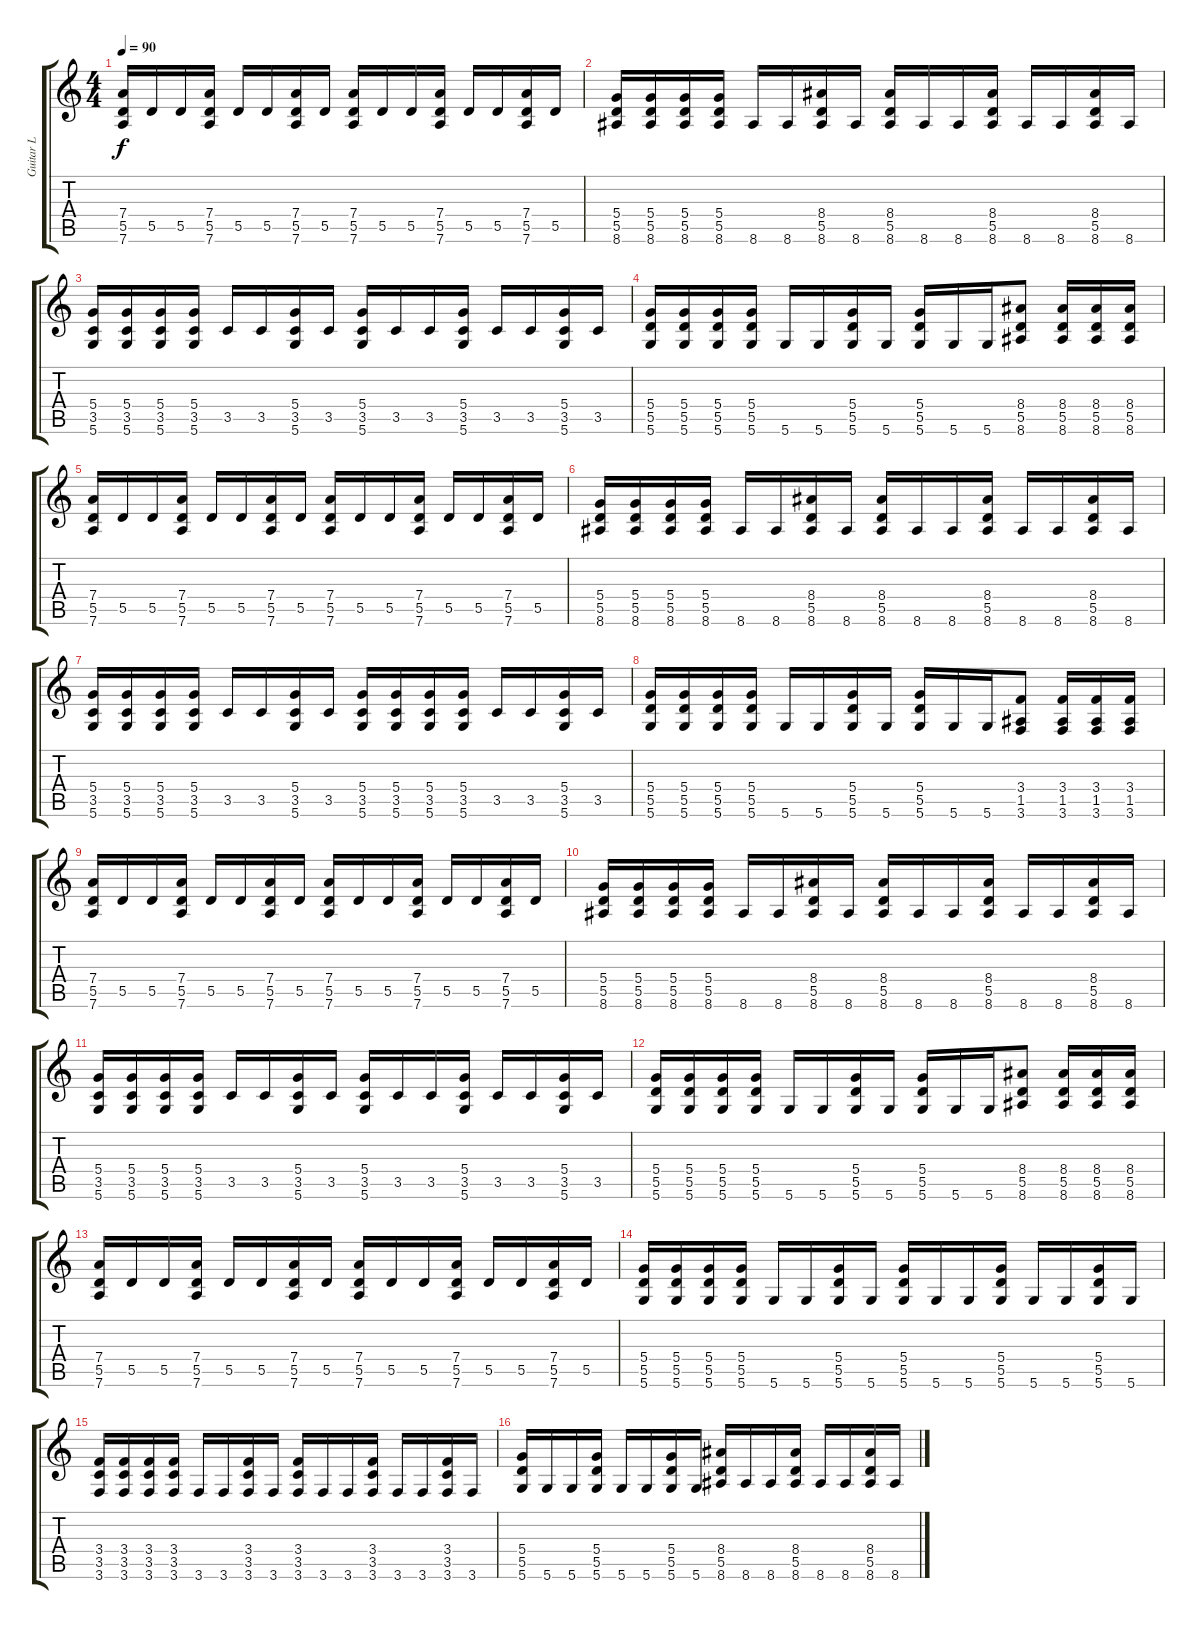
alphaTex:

\track ("Guitar L" "Guitar L") {instrument distortionguitar}
\staff {score tabs}
\tuning (E4 B3 G3 D3 A2 D2) {hide}
\ts (4 4)
\tempo 90
\clef g2
\ks c
(7.4 5.5 7.6).16{dy f volume 13} 5.5.16 5.5.16 (7.4 5.5 7.6).16 5.5.16 5.5.16 (7.4 5.5 7.6).16 5.5.16 (7.4 5.5 7.6).16 5.5.16 5.5.16 (7.4 5.5 7.6).16 5.5.16 5.5.16 (7.4 5.5 7.6).16 5.5.16 |
(5.4 5.5 8.6).16 (5.4 5.5 8.6).16 (5.4 5.5 8.6).16 (5.4 5.5 8.6).16 8.6.16 8.6.16 (8.4 5.5 8.6).16 8.6.16 (8.4 5.5 8.6).16 8.6.16 8.6.16 (8.4 5.5 8.6).16 8.6.16 8.6.16 (8.4 5.5 8.6).16 8.6.16 |
(5.4 3.5 5.6).16 (5.4 3.5 5.6).16 (5.4 3.5 5.6).16 (5.4 3.5 5.6).16 3.5.16 3.5.16 (5.4 3.5 5.6).16 3.5.16 (5.4 3.5 5.6).16 3.5.16 3.5.16 (5.4 3.5 5.6).16 3.5.16 3.5.16 (5.4 3.5 5.6).16 3.5.16 |
(5.4 5.5 5.6).16 (5.4 5.5 5.6).16 (5.4 5.5 5.6).16 (5.4 5.5 5.6).16 5.6.16 5.6.16 (5.4 5.5 5.6).16 5.6.16 (5.4 5.5 5.6).16 5.6.16 5.6.16 (8.4 5.5 8.6).8 (8.4 5.5 8.6).16 (8.4 5.5 8.6).16 (8.4 5.5 8.6).16 |
(7.4 5.5 7.6).16{volume 13} 5.5.16 5.5.16 (7.4 5.5 7.6).16 5.5.16 5.5.16 (7.4 5.5 7.6).16 5.5.16 (7.4 5.5 7.6).16 5.5.16 5.5.16 (7.4 5.5 7.6).16 5.5.16 5.5.16 (7.4 5.5 7.6).16 5.5.16 |
(5.4 5.5 8.6).16 (5.4 5.5 8.6).16 (5.4 5.5 8.6).16 (5.4 5.5 8.6).16 8.6.16 8.6.16 (8.4 5.5 8.6).16 8.6.16 (8.4 5.5 8.6).16 8.6.16 8.6.16 (8.4 5.5 8.6).16 8.6.16 8.6.16 (8.4 5.5 8.6).16 8.6.16 |
(5.4 3.5 5.6).16 (5.4 3.5 5.6).16 (5.4 3.5 5.6).16 (5.4 3.5 5.6).16 3.5.16 3.5.16 (5.4 3.5 5.6).16 3.5.16 (5.4 3.5 5.6).16 (5.4 3.5 5.6).16 (5.4 3.5 5.6).16 (5.4 3.5 5.6).16 3.5.16 3.5.16 (5.4 3.5 5.6).16 3.5.16 |
(5.4 5.5 5.6).16 (5.4 5.5 5.6).16 (5.4 5.5 5.6).16 (5.4 5.5 5.6).16 5.6.16 5.6.16 (5.4 5.5 5.6).16 5.6.16 (5.4 5.5 5.6).16 5.6.16 5.6.16 (3.4 1.5 3.6).8 (3.4 1.5 3.6).16 (3.4 1.5 3.6).16 (3.4 1.5 3.6).16 |
(7.4 5.5 7.6).16{volume 13} 5.5.16 5.5.16 (7.4 5.5 7.6).16 5.5.16 5.5.16 (7.4 5.5 7.6).16 5.5.16 (7.4 5.5 7.6).16 5.5.16 5.5.16 (7.4 5.5 7.6).16 5.5.16 5.5.16 (7.4 5.5 7.6).16 5.5.16 |
(5.4 5.5 8.6).16 (5.4 5.5 8.6).16 (5.4 5.5 8.6).16 (5.4 5.5 8.6).16 8.6.16 8.6.16 (8.4 5.5 8.6).16 8.6.16 (8.4 5.5 8.6).16 8.6.16 8.6.16 (8.4 5.5 8.6).16 8.6.16 8.6.16 (8.4 5.5 8.6).16 8.6.16 |
(5.4 3.5 5.6).16 (5.4 3.5 5.6).16 (5.4 3.5 5.6).16 (5.4 3.5 5.6).16 3.5.16 3.5.16 (5.4 3.5 5.6).16 3.5.16 (5.4 3.5 5.6).16 3.5.16 3.5.16 (5.4 3.5 5.6).16 3.5.16 3.5.16 (5.4 3.5 5.6).16 3.5.16 |
(5.4 5.5 5.6).16 (5.4 5.5 5.6).16 (5.4 5.5 5.6).16 (5.4 5.5 5.6).16 5.6.16 5.6.16 (5.4 5.5 5.6).16 5.6.16 (5.4 5.5 5.6).16 5.6.16 5.6.16 (8.4 5.5 8.6).8 (8.4 5.5 8.6).16 (8.4 5.5 8.6).16 (8.4 5.5 8.6).16 |
(7.4 5.5 7.6).16{volume 13} 5.5.16 5.5.16 (7.4 5.5 7.6).16 5.5.16 5.5.16 (7.4 5.5 7.6).16 5.5.16 (7.4 5.5 7.6).16 5.5.16 5.5.16 (7.4 5.5 7.6).16 5.5.16 5.5.16 (7.4 5.5 7.6).16 5.5.16 |
(5.4 5.5 5.6).16 (5.4 5.5 5.6).16 (5.4 5.5 5.6).16 (5.4 5.5 5.6).16 5.6.16 5.6.16 (5.4 5.5 5.6).16 5.6.16 (5.4 5.5 5.6).16 5.6.16 5.6.16 (5.4 5.5 5.6).16 5.6.16 5.6.16 (5.4 5.5 5.6).16 5.6.16 |
(3.4 3.5 3.6).16 (3.4 3.5 3.6).16 (3.4 3.5 3.6).16 (3.4 3.5 3.6).16 3.6.16 3.6.16 (3.4 3.5 3.6).16 3.6.16 (3.4 3.5 3.6).16 3.6.16 3.6.16 (3.4 3.5 3.6).16 3.6.16 3.6.16 (3.4 3.5 3.6).16 3.6.16 |
(5.4 5.5 5.6).16 5.6.16 5.6.16 (5.4 5.5 5.6).16 5.6.16 5.6.16 (5.4 5.5 5.6).16 5.6.16 (8.4 5.5 8.6).16 8.6.16 8.6.16 (8.4 5.5 8.6).16 8.6.16 8.6.16 (8.4 5.5 8.6).16 8.6.16
